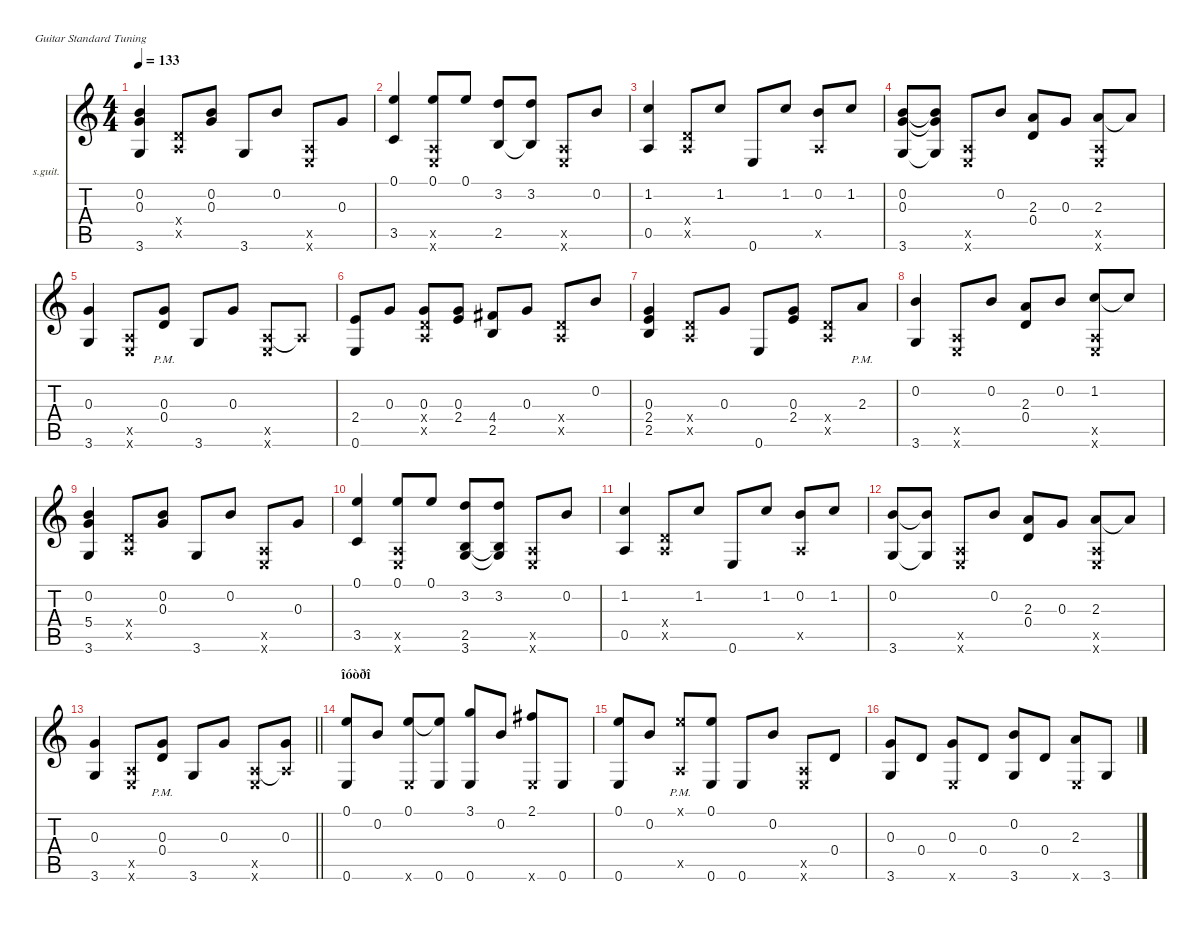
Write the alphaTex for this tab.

\defaultSystemsLayout 4
\hideDynamics
\bracketExtendMode nobrackets
\firstSystemTrackNameOrientation horizontal
\otherSystemsTrackNameOrientation horizontal
\track ("Гитара" "s.guit.") {instrument acousticguitarsteel}
\staff {score tabs}
\tuning (E4 B3 G3 D3 A2 E2)
\ts (4 4)
\tempo 133
\clef g2
\ks c
(0.2 3.6 0.3).4{dy ff beam Up} (0.4{x} 0.5{x}).8{beam Up} (0.2 0.3).8{beam Up} 3.6.8{beam Up} 0.2.8{beam Up} (0.5{x} 0.6{x}).8{beam Up} 0.3.8{beam Up} |
(0.1 3.5).4{beam Up} (0.1 0.5{x} 0.6{x}).8{beam Up} 0.1.8{beam Up} (3.2 2.5).8{beam Up} (3.2 2.5{t}).8{beam Up} (0.5{x} 0.6{x}).8{beam Up} 0.2.8{beam Up} |
(1.2 0.5).4{beam Up} (0.4{x} 0.5{x}).8{beam Up} 1.2.8{beam Up} 0.6.8{beam Up} 1.2.8{beam Up} (0.2 0.5{x}).8{beam Up} 1.2.8{beam Up} |
(0.2 0.3 3.6).8{beam Up} (0.2{t} 0.3{t} 3.6{t}).8{beam Up} (0.5{x} 0.6{x}).8{beam Up} 0.2.8{beam Up} (2.3 0.4).8{beam Up} 0.3.8{beam Up} (2.3 0.5{x} 0.6{x}).8{beam Up} 2.3{t}.8{beam Up} |
(0.3 3.6).4{beam Up} (0.5{x} 0.6{x}).8{beam Up} (0.3{pm} 0.4{pm}).8{beam Up} 3.6.8{beam Up} 0.3.8{beam Up} (0.5{x} 0.6{x}).8{beam Up} 0.5{x t}.8{beam Up} |
(2.4 0.6).8{beam Up} 0.3.8{beam Up} (0.3 0.4{x} 0.5{x}).8{beam Up} (0.3 2.4).8{beam Up} (4.4{acc #} 2.5).8{beam Up} 0.3.8{beam Up} (0.4{x} 0.5{x}).8{beam Up} 0.2.8{beam Up} |
(0.3 2.4 2.5).4{beam Up} (0.4{x} 0.5{x}).8{beam Up} 0.3.8{beam Up} 0.6.8{beam Up} (0.3 2.4).8{beam Up} (0.4{x} 0.5{x}).8{beam Up} 2.3{pm}.8{beam Up} |
(3.6 0.2).4{beam Up} (0.5{x} 0.6{x}).8{beam Up} 0.2.8{beam Up} (2.3 0.4).8{beam Up} 0.2.8{beam Up} (1.2 0.5{x} 0.6{x}).8{beam Up} 1.2{t}.8{beam Up} |
(0.2 5.4 3.6).4{beam Up} (0.4{x} 0.5{x}).8{beam Up} (0.2 0.3).8{beam Up} 3.6.8{beam Up} 0.2.8{beam Up} (0.5{x} 0.6{x}).8{beam Up} 0.3.8{beam Up} |
(0.1 3.5).4{beam Up} (0.1 0.5{x} 0.6{x}).8{beam Up} 0.1.8{beam Up} (3.2 2.5 3.6).8{beam Up} (3.2 2.5{t} 3.6{t}).8{beam Up} (0.5{x} 0.6{x}).8{beam Up} 0.2.8{beam Up} |
(1.2 0.5).4{beam Up} (0.4{x} 0.5{x}).8{beam Up} 1.2.8{beam Up} 0.6.8{beam Up} 1.2.8{beam Up} (0.2 0.5{x}).8{beam Up} 1.2.8{beam Up} |
(0.2 3.6).8{beam Up} (0.2{t} 3.6{t}).8{beam Up} (0.5{x} 0.6{x}).8{beam Up} 0.2.8{beam Up} (2.3 0.4).8{beam Up} 0.3.8{beam Up} (2.3 0.5{x} 0.6{x}).8{beam Up} 2.3{t}.8{beam Up} |
\barLineRight lightlight
(0.3 3.6).4{beam Up} (0.5{x} 0.6{x}).8{beam Up} (0.3{pm} 0.4{pm}).8{beam Up} 3.6.8{beam Up} 0.3.8{beam Up} (0.5{x} 0.6{x}).8{beam Up} (0.3 0.5{x t}).8{beam Up} |
\section ("" "îóòðî")
(0.1 0.6).8{beam Up} 0.2.8{beam Up} (0.1 0.6{x}).8{beam Up} (0.1{t} 0.6).8{beam Up} (3.1 0.6).8{beam Up} 0.2.8{beam Up} (2.1{acc #} 0.6{x}).8{beam Up} 0.6.8{beam Up} |
(0.1 0.6).8{beam Up} 0.2.8{beam Up} (0.1{pm x} 0.5{x}).8{beam Up} (0.1 0.6).8{beam Up} 0.6.8{beam Up} 0.2.8{beam Up} (0.5{x} 0.6{x}).8{beam Up} 0.4.8{beam Up} |
(0.3 3.6).8{beam Up} 0.4.8{beam Up} (0.3 0.6{x}).8{beam Up} 0.4.8{beam Up} (3.6 0.2).8{beam Up} 0.4.8{beam Up} (2.3 0.6{x}).8{beam Up} 3.6.8{beam Up}
